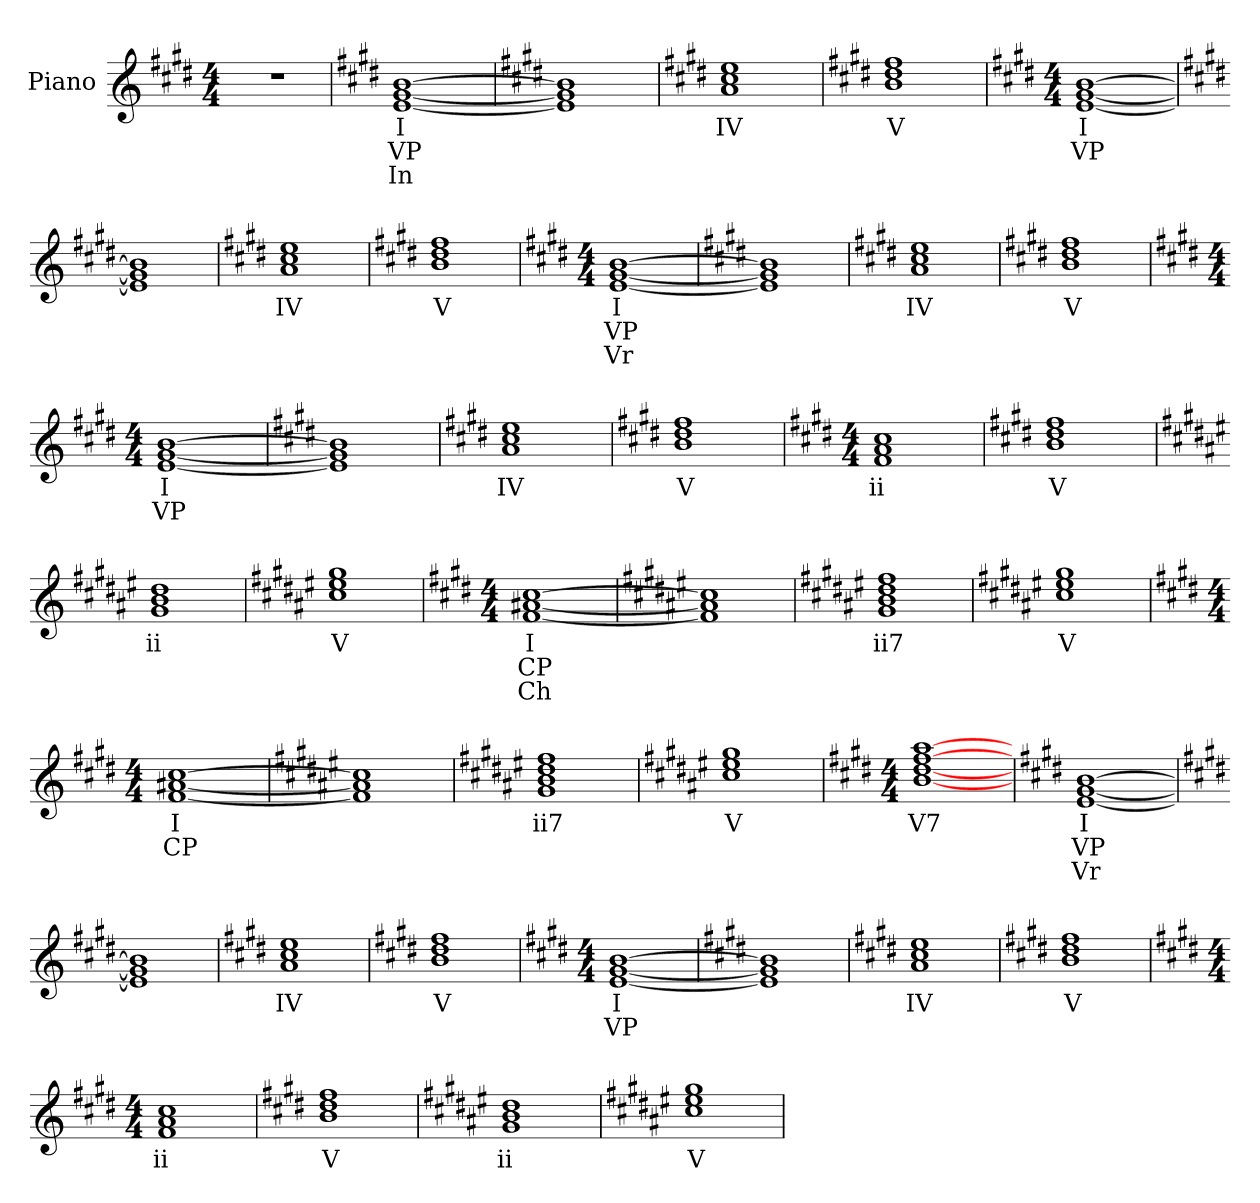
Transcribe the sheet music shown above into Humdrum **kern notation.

**kern	**text	**text	**text
*part1	*part1	*part1	*part1
*staff1	*staff1	*staff1	*staff1
*I"Piano	*	*	*
*I'Pno	*	*	*
*k[f#c#g#d#]	*	*	*
*E:	*	*	*
*M4/4	*	*	*
=	=	=	=
1r	.	.	.
=	=	=	=
*k[f#c#g#d#]	*	*	*
*E:	*	*	*
[1e [1g# [1b	I	VP	In
=	=	=	=
*k[f#c#g#d#]	*	*	*
*E:	*	*	*
1e] 1g#] 1b]	.	.	.
=	=	=	=
*k[f#c#g#d#]	*	*	*
*E:	*	*	*
1a 1cc# 1ee	IV	.	.
=	=	=	=
*k[f#c#g#d#]	*	*	*
*E:	*	*	*
1b 1dd# 1ff#	V	.	.
=	=	=	=
*k[f#c#g#d#]	*	*	*
*E:	*	*	*
*M4/4	*	*	*
[1e [1g# [1b	I	VP	.
=	=	=	=
*k[f#c#g#d#]	*	*	*
*E:	*	*	*
1e] 1g#] 1b]	.	.	.
=	=	=	=
*k[f#c#g#d#]	*	*	*
*E:	*	*	*
1a 1cc# 1ee	IV	.	.
=	=	=	=
*k[f#c#g#d#]	*	*	*
*E:	*	*	*
1b 1dd# 1ff#	V	.	.
=	=	=	=
*k[f#c#g#d#]	*	*	*
*E:	*	*	*
*M4/4	*	*	*
[1e [1g# [1b	I	VP	Vr
=	=	=	=
*k[f#c#g#d#]	*	*	*
*E:	*	*	*
1e] 1g#] 1b]	.	.	.
=	=	=	=
*k[f#c#g#d#]	*	*	*
*E:	*	*	*
1a 1cc# 1ee	IV	.	.
=	=	=	=
*k[f#c#g#d#]	*	*	*
*E:	*	*	*
1b 1dd# 1ff#	V	.	.
=	=	=	=
*k[f#c#g#d#]	*	*	*
*E:	*	*	*
*M4/4	*	*	*
[1e [1g# [1b	I	VP	.
=	=	=	=
*k[f#c#g#d#]	*	*	*
*E:	*	*	*
1e] 1g#] 1b]	.	.	.
=	=	=	=
*k[f#c#g#d#]	*	*	*
*E:	*	*	*
1a 1cc# 1ee	IV	.	.
=	=	=	=
*k[f#c#g#d#]	*	*	*
*E:	*	*	*
1b 1dd# 1ff#	V	.	.
=	=	=	=
*k[f#c#g#d#]	*	*	*
*E:	*	*	*
*M4/4	*	*	*
1f# 1a 1cc#	ii	.	.
=	=	=	=
*k[f#c#g#d#]	*	*	*
*E:	*	*	*
1b 1dd# 1ff#	V	.	.
=	=	=	=
*k[f#c#g#d#a#e#]	*	*	*
*F#:	*	*	*
1g# 1b 1dd#	ii	.	.
=	=	=	=
*k[f#c#g#d#a#e#]	*	*	*
*F#:	*	*	*
1cc# 1ee# 1gg#	V	.	.
=	=	=	=
*k[f#c#g#d#]	*	*	*
*E:	*	*	*
*M4/4	*	*	*
[1f# [1a#X [1cc#	I	CP	Ch
=	=	=	=
*k[f#c#g#d#a#e#]	*	*	*
*F#:	*	*	*
1f#] 1a#] 1cc#]	.	.	.
=	=	=	=
*k[f#c#g#d#a#e#]	*	*	*
*F#:	*	*	*
1g# 1b 1dd# 1ff#	ii7	.	.
=	=	=	=
*k[f#c#g#d#a#e#]	*	*	*
*F#:	*	*	*
1cc# 1ee# 1gg#	V	.	.
=	=	=	=
*k[f#c#g#d#]	*	*	*
*E:	*	*	*
*M4/4	*	*	*
[1f# [1a#X [1cc#	I	CP	.
=	=	=	=
*k[f#c#g#d#a#e#]	*	*	*
*F#:	*	*	*
1f#] 1a#] 1cc#]	.	.	.
=	=	=	=
*k[f#c#g#d#a#e#]	*	*	*
*F#:	*	*	*
1g# 1b 1dd# 1ff#	ii7	.	.
=	=	=	=
*k[f#c#g#d#a#e#]	*	*	*
*F#:	*	*	*
1cc# 1ee# 1gg#	V	.	.
=	=	=	=
*k[f#c#g#d#]	*	*	*
*E:	*	*	*
*M4/4	*	*	*
[1b [1dd# [1ff# [1aa	V7	.	.
=	=	=	=
*k[f#c#g#d#]	*	*	*
*E:	*	*	*
[1e [1g# [1b	I	VP	Vr
=	=	=	=
*k[f#c#g#d#]	*	*	*
*E:	*	*	*
1e] 1g#] 1b]	.	.	.
=	=	=	=
*k[f#c#g#d#]	*	*	*
*E:	*	*	*
1a 1cc# 1ee	IV	.	.
=	=	=	=
*k[f#c#g#d#]	*	*	*
*E:	*	*	*
1b 1dd# 1ff#	V	.	.
=	=	=	=
*k[f#c#g#d#]	*	*	*
*E:	*	*	*
*M4/4	*	*	*
[1e [1g# [1b	I	VP	.
=	=	=	=
*k[f#c#g#d#]	*	*	*
*E:	*	*	*
1e] 1g#] 1b]	.	.	.
=	=	=	=
*k[f#c#g#d#]	*	*	*
*E:	*	*	*
1a 1cc# 1ee	IV	.	.
=	=	=	=
*k[f#c#g#d#]	*	*	*
*E:	*	*	*
1b 1dd# 1ff#	V	.	.
=	=	=	=
*k[f#c#g#d#]	*	*	*
*E:	*	*	*
*M4/4	*	*	*
1f# 1a 1cc#	ii	.	.
=	=	=	=
*k[f#c#g#d#]	*	*	*
*E:	*	*	*
1b 1dd# 1ff#	V	.	.
=	=	=	=
*k[f#c#g#d#a#e#]	*	*	*
*F#:	*	*	*
1g# 1b 1dd#	ii	.	.
=	=	=	=
*k[f#c#g#d#a#e#]	*	*	*
*F#:	*	*	*
1cc# 1ee# 1gg#	V	.	.
=	=	=	=
*-	*-	*-	*-
